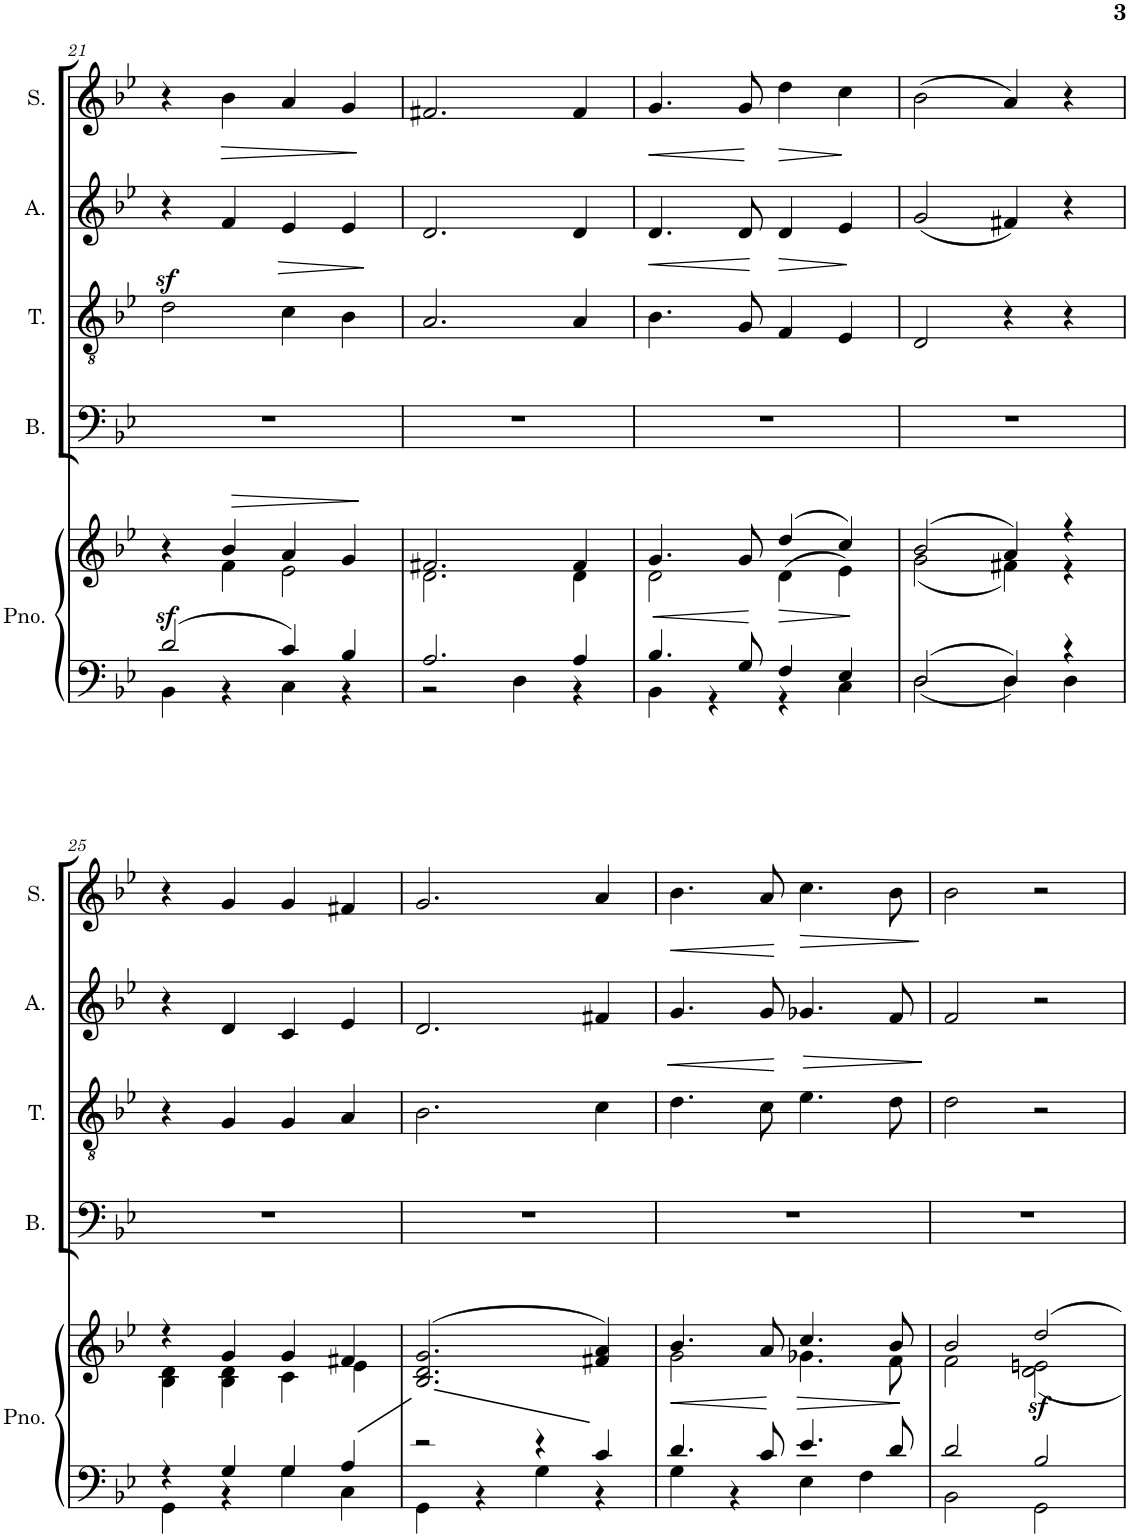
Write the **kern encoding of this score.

**kern	**kern	**dynam	**kern	**kern	**dynam	**kern	**dynam	**kern	**dynam
*part5	*part5	*part5	*part4	*part3	*part3	*part2	*part2	*part1	*part1
*staff6	*staff5	*staff5/6	*staff4	*staff3	*staff3	*staff2	*staff2	*staff1	*staff1
*I"Piano	*	*	*I"Bass	*I"Tenor	*	*I"Alto	*	*I"Soprano	*
*I'Pno.	*	*	*I'B.	*I'T.	*	*I'A.	*	*I'S.	*
!!LO:PB:g=z
*clefF4	*clefG2	*	*clefF4	*clefGv2	*	*clefG2	*	*clefG2	*
*k[b-e-]	*k[b-e-]	*	*k[b-e-]	*k[b-e-]	*	*k[b-e-]	*	*k[b-e-]	*
*M4/4	*M4/4	*	*M4/4	*M4/4	*	*M4/4	*	*M4/4	*
=21	=21	=21	=21	=21	=21	=21	=21	=21	=21
*^	*^	*	*	*	*	*	*	*	*
!	!	!	!	!LO:DY:a=2	!	!	!	!	!	!	!
2d/	4BB-\	4r	4ryy	sf	1r	2dz<\	.	4r	.	4r	.
!	!	!	!	!LO:HP:b	!	!	!	!	!LO:HP:b	!	!LO:HP:b
.	4r	4b-/	4f\	>	.	.	.	4f/	>	4b-\	>
4c/	4C\	4a/	2e-\	.	.	4c\	.	4e-/	.	4a/	.
4B-/	4r	4g/	.	.	.	4B-\	.	4e-/	.	4g/	.
*v	*v	*	*	*	*	*	*	*	*	*	*
*	*v	*v	*	*	*	*	*	*	*	*
.	.	]	.	.	.	.	]	.	]
=22	=22	=22	=22	=22	=22	=22	=22	=22	=22
*^	*^	*	*	*	*	*	*	*	*
2.A/	2r	2.f#X/	2.d\	.	1r	2.A/	.	2.d/	.	2.f#X/	.
.	4D\	.	.	.	.	.	.	.	.	.	.
4A/	4r	4f#/	4d\	.	.	4A/	.	4d/	.	4f#/	.
=23	=23	=23	=23	=23	=23	=23	=23	=23	=23	=23	=23
!	!	!	!	!LO:HP:b	!	!	!	!	!LO:HP:b	!	!LO:HP:b
4.B-/	4BB-\	4.g/	2d\	<	1r	4.B-\	.	4.d/	<	4.g/	<
.	4r	.	.	.	.	.	.	.	.	.	.
8G/	.	8g/	.	.	.	8G/	.	8d/	.	8g/	.
!	!	!	!	!LO:HP:b	!	!	!	!	!LO:HP:b	!	!LO:HP:b
4F/	4r	(4dd/	(>4d\	>	.	4F/	.	4d/	>	4dd\	>
4E-/	4C\	4cc/)	4e-\)	.	.	4E-/	.	4e-/	.	4cc\	.
*v	*v	*	*	*	*	*	*	*	*	*	*
*	*v	*v	*	*	*	*	*	*	*	*
.	.	[ ]	.	.	.	.	[ ]	.	[ ]
=24	=24	=24	=24	=24	=24	=24	=24	=24	=24
*^	*^	*	*	*	*	*	*	*	*
2D/	2D\	(2b-/	(2g\	.	1r	2D/	.	(2g/	.	(2b-\	.
4D/	4D\	4a/)	4f#X\)	.	.	4r	.	4f#X/)	.	4a/)	.
4r	4D\	4r	4r	.	.	4r	.	4r	.	4r	.
!!LO:LB:g=z
=25	=25	=25	=25	=25	=25	=25	=25	=25	=25	=25	=25
4r	4GG\	4r	4B-\ 4d\	.	1r	4r	.	4r	.	4r	.
4G/	4r	4g/	4B-\ 4d\	.	.	4G/	.	4d/	.	4g/	.
4G/	4G\	4g/	4c\	.	.	4G/	.	4c/	.	4g/	.
4A/	4C\	4f#X/	4e-\	.	.	4A/	.	4e-/	.	4f#X/	.
*	*	*v	*v	*	*	*	*	*	*	*	*
=26	=26	=26	=26	=26	=26	=26	=26	=26	=26	=26
2r	4GG\	(>2.B-/ 2.d/ 2.g/	.	1r	2.B-\	.	2.d/	.	2.g/	.
.	4r	.	.	.	.	.	.	.	.	.
4r	4G\	.	.	.	.	.	.	.	.	.
4c/	4r	4f#X/ 4a/)	.	.	4c\	.	4f#X/	.	4a/	.
=27	=27	=27	=27	=27	=27	=27	=27	=27	=27	=27
!	!	!	!LO:HP:b	!	!	!LO:HP:b	!	!	!	!LO:HP:b
*	*	*^	*	*	*	*	*	*	*	*
4.d/	4G\	4.b-/	2g\	<	1r	4.d\	<	4.g/	.	4.b-\	<
.	4r	.	.	.	.	.	.	.	.	.	.
8c/	.	8a/	.	.	.	8c\	.	8g/	.	8a/	.
!	!	!	!	!LO:HP:b	!	!	!LO:HP:b	!	!	!	!LO:HP:b
4.e-/	4E-\	4.cc/	4.g-X\	>	.	4.e-\	>	4.g-X/	.	4.cc\	>
.	4F\	.	.	.	.	.	.	.	.	.	.
8d/	.	8b-/	8f\	.	.	8d\	.	8f/	.	8b-\	.
*v	*v	*	*	*	*	*	*	*	*	*	*
*	*v	*v	*	*	*	*	*	*	*	*
.	.	[ ]	.	.	[ ]	.	.	.	[ ]
=28	=28	=28	=28	=28	=28	=28	=28	=28	=28
*^	*^	*	*	*	*	*	*	*	*
2d/	2BB-\	2b-/	2f\	.	1r	2d\	.	2f/	.	2b-\	.
!	!	!	!	!LO:DY:b	!	!	!	!	!	!	!
2B-/	2GG\	2dd/	2d\ 2en\	sf	.	2r	.	2r	.	2r	.
*v	*v	*	*	*	*	*	*	*	*	*	*
*	*v	*v	*	*	*	*	*	*	*	*
=	=	=	=	=	=	=	=	=	=
*-	*-	*-	*-	*-	*-	*-	*-	*-	*-
